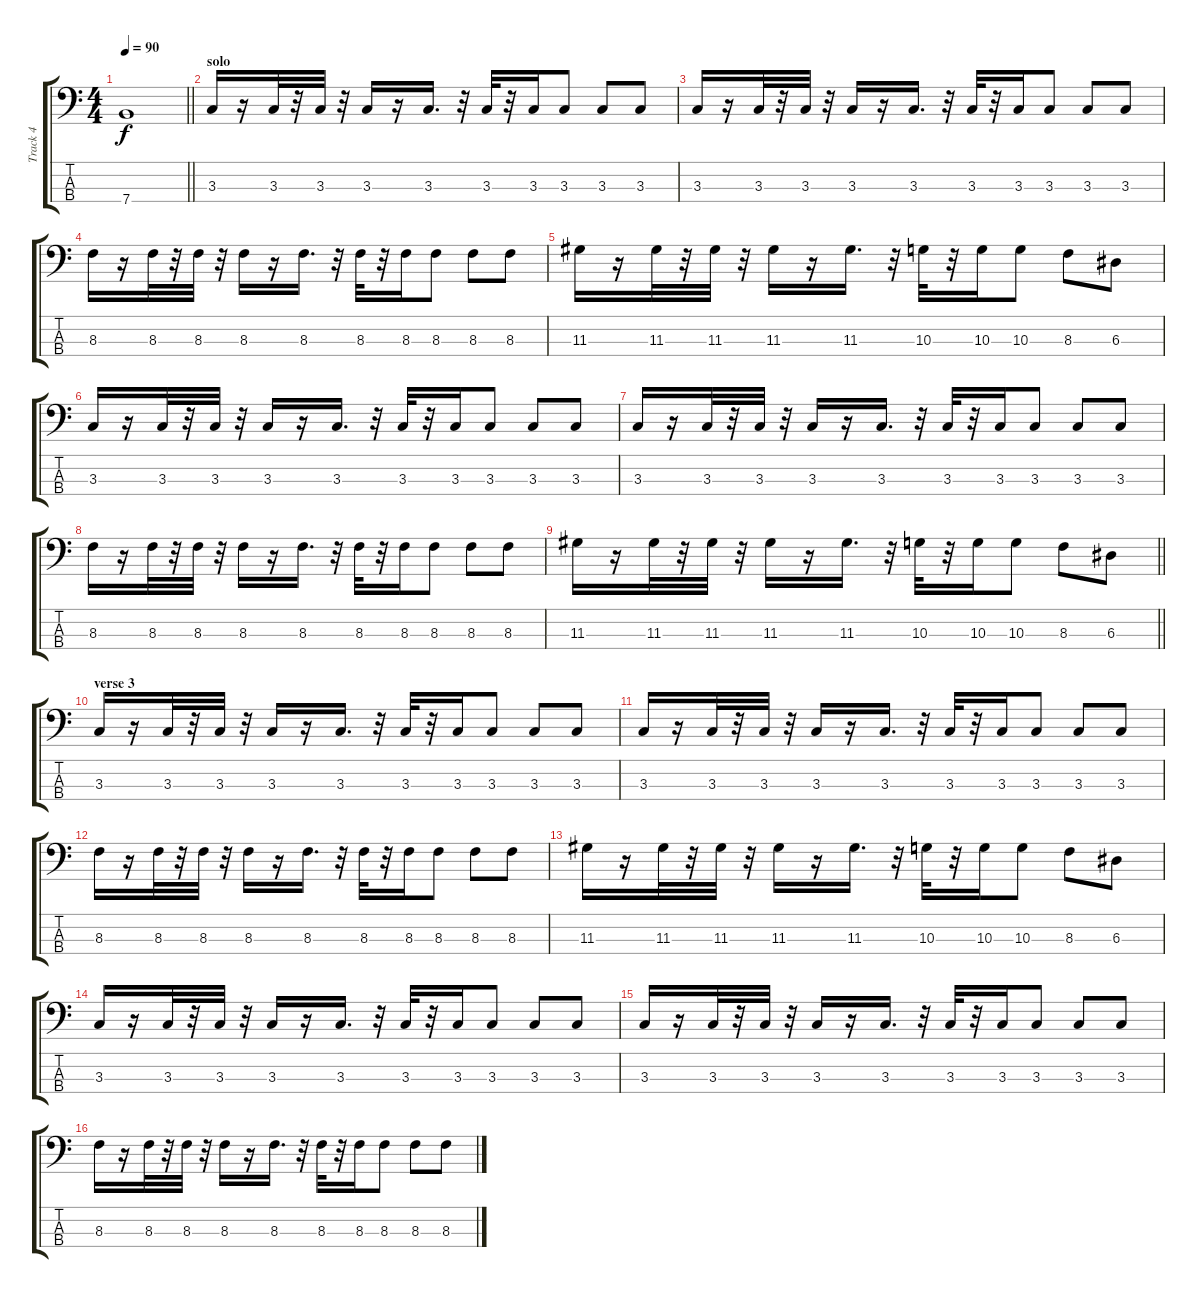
\track ("Track 4" "Track 4") {instrument electricbassfinger}
\staff {score tabs}
\tuning (G2 D2 A1 E1) {hide}
\ts (4 4)
\tempo 90
\clef f4
\barLineRight lightlight
\ks c
7.4{t}.1{dy f} |
\section ("" "solo")
3.3.16 r.16 3.3.32 r.32 3.3.32 r.32 3.3.16 r.16 3.3.16{d} r.32 3.3.32 r.32 3.3.16 3.3.8 3.3.8 3.3.8 |
3.3.16 r.16 3.3.32 r.32 3.3.32 r.32 3.3.16 r.16 3.3.16{d} r.32 3.3.32 r.32 3.3.16 3.3.8 3.3.8 3.3.8 |
8.3.16 r.16 8.3.32 r.32 8.3.32 r.32 8.3.16 r.16 8.3.16{d} r.32 8.3.32 r.32 8.3.16 8.3.8 8.3.8 8.3.8 |
11.3.16 r.16 11.3.32 r.32 11.3.32 r.32 11.3.16 r.16 11.3.16{d} r.32 10.3.32 r.32 10.3.16 10.3.8 8.3.8 6.3.8 |
3.3.16 r.16 3.3.32 r.32 3.3.32 r.32 3.3.16 r.16 3.3.16{d} r.32 3.3.32 r.32 3.3.16 3.3.8 3.3.8 3.3.8 |
3.3.16 r.16 3.3.32 r.32 3.3.32 r.32 3.3.16 r.16 3.3.16{d} r.32 3.3.32 r.32 3.3.16 3.3.8 3.3.8 3.3.8 |
8.3.16 r.16 8.3.32 r.32 8.3.32 r.32 8.3.16 r.16 8.3.16{d} r.32 8.3.32 r.32 8.3.16 8.3.8 8.3.8 8.3.8 |
\barLineRight lightlight
11.3.16 r.16 11.3.32 r.32 11.3.32 r.32 11.3.16 r.16 11.3.16{d} r.32 10.3.32 r.32 10.3.16 10.3.8 8.3.8 6.3.8 |
\section ("" "verse 3")
3.3.16 r.16 3.3.32 r.32 3.3.32 r.32 3.3.16 r.16 3.3.16{d} r.32 3.3.32 r.32 3.3.16 3.3.8 3.3.8 3.3.8 |
3.3.16 r.16 3.3.32 r.32 3.3.32 r.32 3.3.16 r.16 3.3.16{d} r.32 3.3.32 r.32 3.3.16 3.3.8 3.3.8 3.3.8 |
8.3.16 r.16 8.3.32 r.32 8.3.32 r.32 8.3.16 r.16 8.3.16{d} r.32 8.3.32 r.32 8.3.16 8.3.8 8.3.8 8.3.8 |
11.3.16 r.16 11.3.32 r.32 11.3.32 r.32 11.3.16 r.16 11.3.16{d} r.32 10.3.32 r.32 10.3.16 10.3.8 8.3.8 6.3.8 |
3.3.16 r.16 3.3.32 r.32 3.3.32 r.32 3.3.16 r.16 3.3.16{d} r.32 3.3.32 r.32 3.3.16 3.3.8 3.3.8 3.3.8 |
3.3.16 r.16 3.3.32 r.32 3.3.32 r.32 3.3.16 r.16 3.3.16{d} r.32 3.3.32 r.32 3.3.16 3.3.8 3.3.8 3.3.8 |
8.3.16 r.16 8.3.32 r.32 8.3.32 r.32 8.3.16 r.16 8.3.16{d} r.32 8.3.32 r.32 8.3.16 8.3.8 8.3.8 8.3.8
